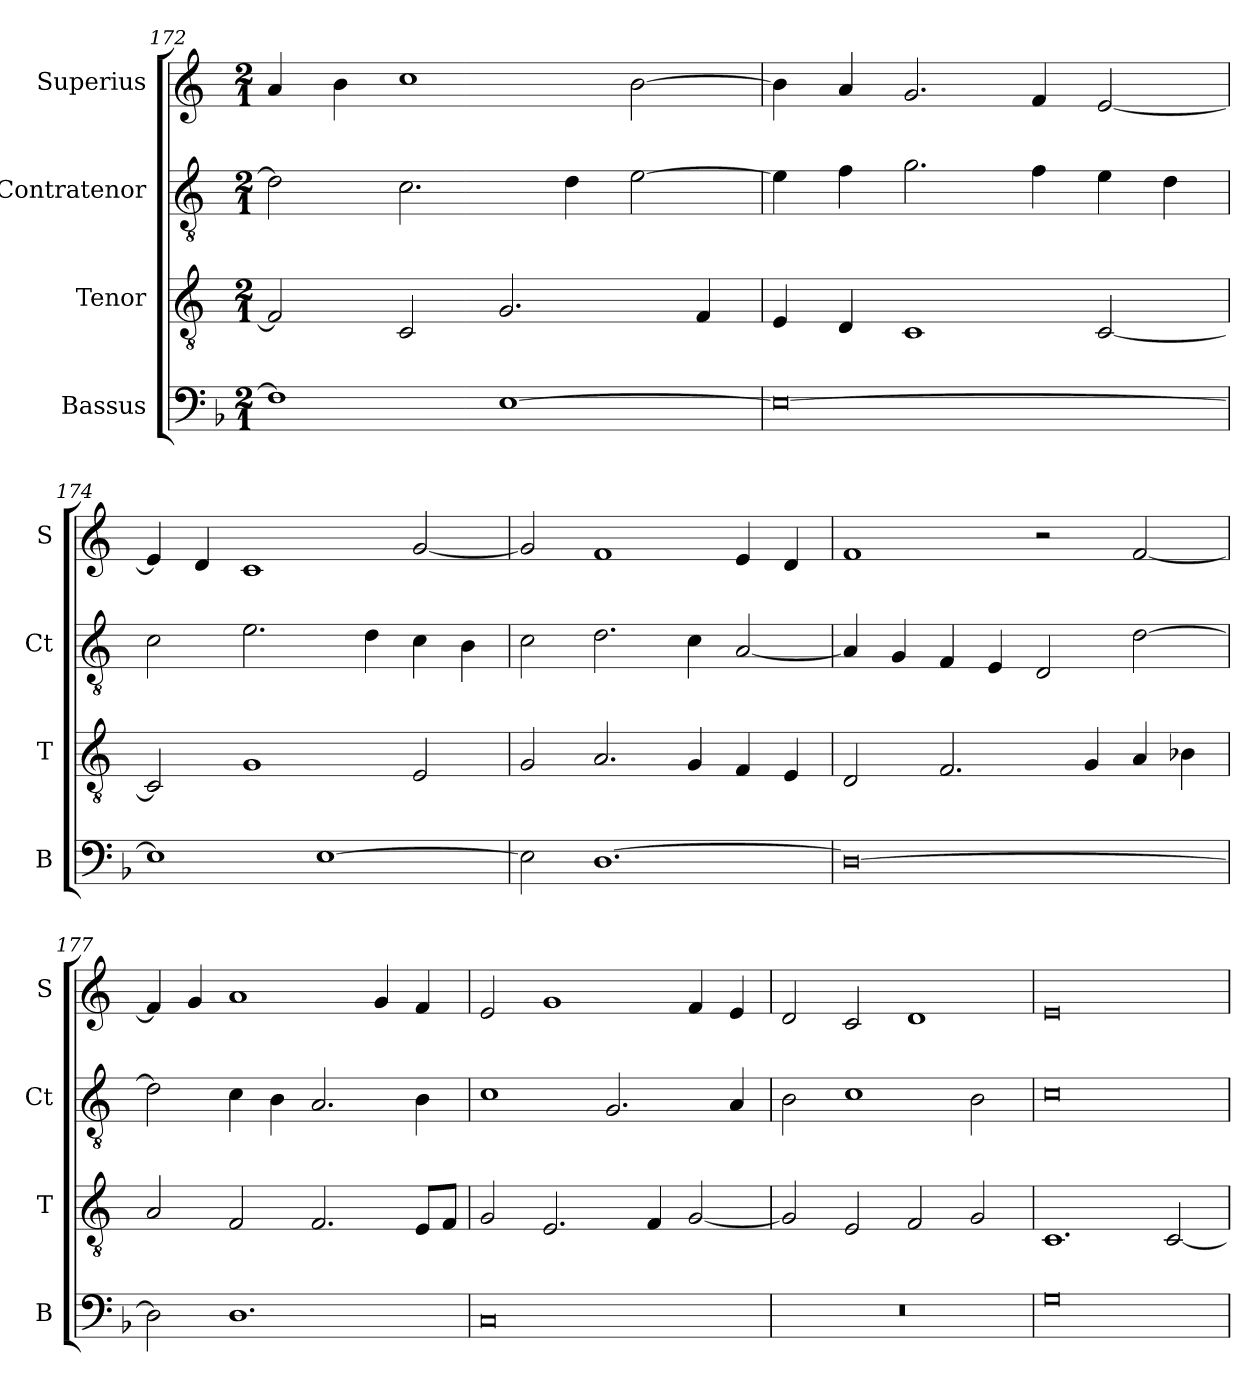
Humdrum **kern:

**kern	**kern	**kern	**kern
*part4	*part3	*part2	*part1
*staff4	*staff3	*staff2	*staff1
*I"Bassus	*I"Tenor	*I"Contratenor	*I"Superius
*I'B	*I'T	*I'Ct	*I'S
*clefF4	*clefGv2	*clefGv2	*clefG2
*k[b-]	*k[]	*k[]	*k[]
*M2/1	*M2/1	*M2/1	*M2/1
=172	=172	=172	=172
1F]	2F/]	2d\]	4a/
.	.	.	4b\
.	2C/	2.c\	1cc
[1E	2.G/	.	.
.	.	4d\	.
.	.	[2e\	[2b\
.	4F/	.	.
=173	=173	=173	=173
0E_	4E/	4e\]	4b\]
.	4D/	4f\	4a/
.	1C	2.g\	2.g/
.	.	4f\	4f/
.	[2C/	4e\	[2e/
.	.	4d\	.
=174	=174	=174	=174
1E]	2C/]	2c\	4e/]
.	.	.	4d/
.	1G	2.e\	1c
[1E	.	.	.
.	.	4d\	.
.	2E/	4c\	[2g/
.	.	4B\	.
=175	=175	=175	=175
2E\]	2G/	2c\	2g/]
[1.D	2.A/	2.d\	1f
.	4G/	4c\	.
.	4F/	[2A/	4e/
.	4E/	.	4d/
=176	=176	=176	=176
0D_	2D/	4A/]	1f
.	.	4G/	.
.	2.F/	4F/	.
.	.	4E/	.
.	.	2D/	2r
.	4G/	.	.
.	4A/	[2d\	[2f/
.	4B-X\	.	.
=177	=177	=177	=177
2D\]	2A/	2d\]	4f/]
.	.	.	4g/
1.D	2F/	4c\	1a
.	.	4B\	.
.	2.F/	2.A/	.
.	.	.	4g/
.	8E/L	4B\	4f/
.	8F/J	.	.
=178	=178	=178	=178
0C	2G/	1c	2e/
.	2.E/	.	1g
.	.	2.G/	.
.	4F/	.	.
.	[2G/	.	4f/
.	.	4A/	4e/
=179	=179	=179	=179
0r	2G/]	2B\	2d/
.	2E/	1c	2c/
.	2F/	.	1d
.	2G/	2B\	.
=180	=180	=180	=180
0G	1.C	0c	0e
.	[2C/	.	.
=	=	=	=
*-	*-	*-	*-
